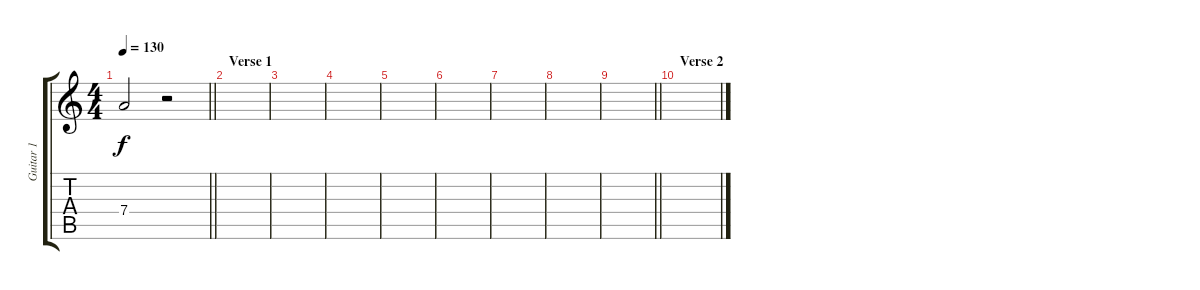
\track ("Guitar 1" "Guitar 1") {instrument overdrivenguitar}
\staff {score tabs}
\tuning (E4 B3 G3 D3 A2 E2) {hide}
\ts (4 4)
\tempo 130
\clef g2
\barLineRight lightlight
\ks c
7.4{t}.2{dy f} r.2 |
\section ("" "Verse 1")
|
|
|
|
|
|
|
\barLineRight lightlight
|
\section ("" "Verse 2")
